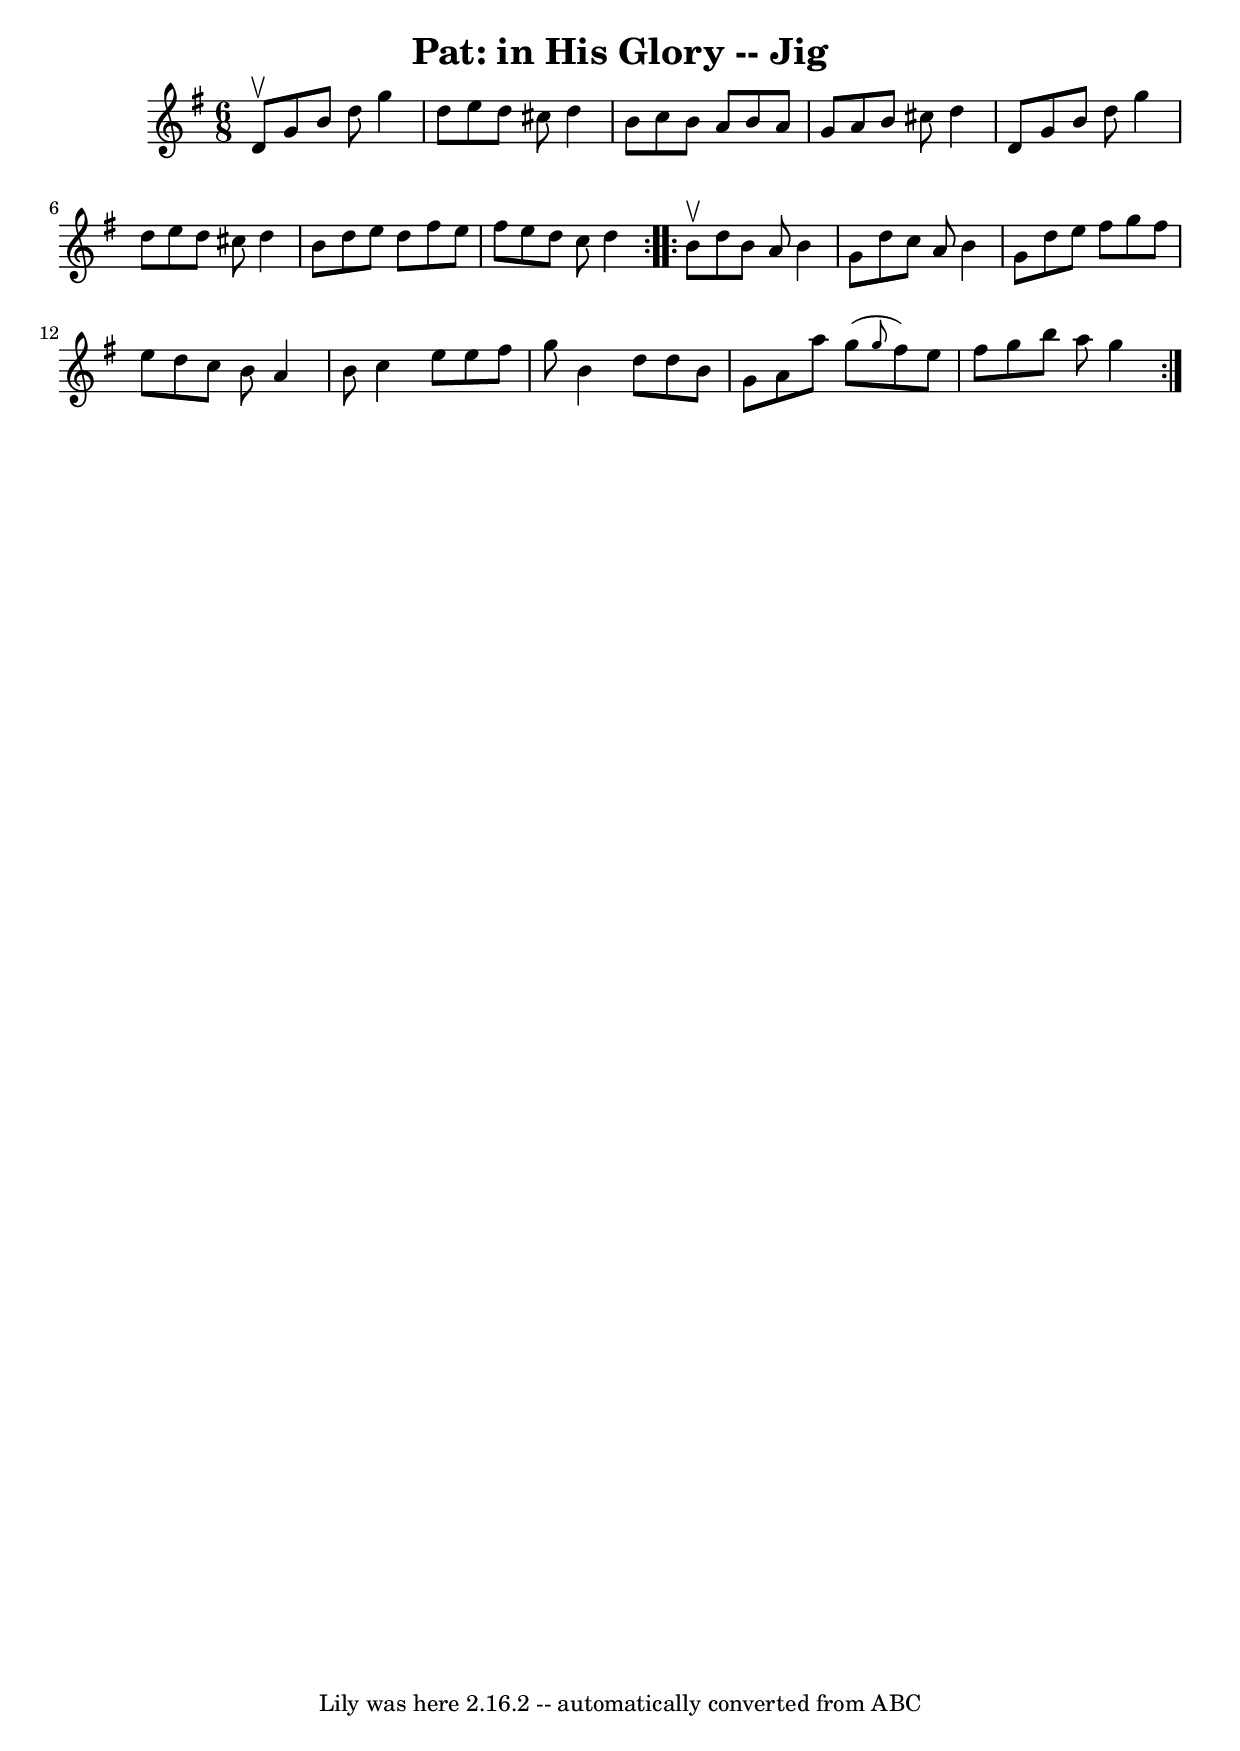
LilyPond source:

\version "2.16.2"
\include "Mammoth.ily"
\header {
	%% book = "Ryan's Mammoth Collection"
	crossRefNumber = "1"
	footnotes = ""
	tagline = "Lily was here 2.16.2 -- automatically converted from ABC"
	title = "Pat: in His Glory -- Jig"
}
voicedefault =  {


\repeat volta 2 {
\time 6/8 
\key g \major d'8^\upbow |
 g'8 b'8 d''8 g''4    
d''8  |
 e''8 d''8 cis''8 d''4 b'8  |
 c''8 b'8  
 a'8 b'8 a'8 g'8  |
 a'8 b'8 cis''8 d''4 d'8  
|
 g'8 b'8 d''8 g''4 d''8  |
 e''8 d''8    
cis''8 d''4 b'8  |
 d''8 e''8 d''8 fis''8 e''8    
fis''8  |
 e''8 d''8 c''8 d''4  } \repeat volta 2 { b'8 
^\upbow |
 d''8 b'8 a'8 b'4 g'8  |
 d''8 c''8    
a'8 b'4 g'8  |
 d''8 e''8 fis''8 g''8 fis''8 e''8  
|
 d''8 c''8 b'8 a'4 b'8  |
 c''4 e''8 e''8 
 fis''8 g''8  |
 b'4 d''8 d''8 b'8 g'8  |
 a'8 
 a''8 g''8 (\grace { g''8  } fis''8) e''8 fis''8  |
   
g''8 b''8 a''8 g''4  }   
}

\score{
    <<

	\context Staff="default"
	{
	    \voicedefault 
	}

    >>
	\layout {
	}
	\midi {}
}
